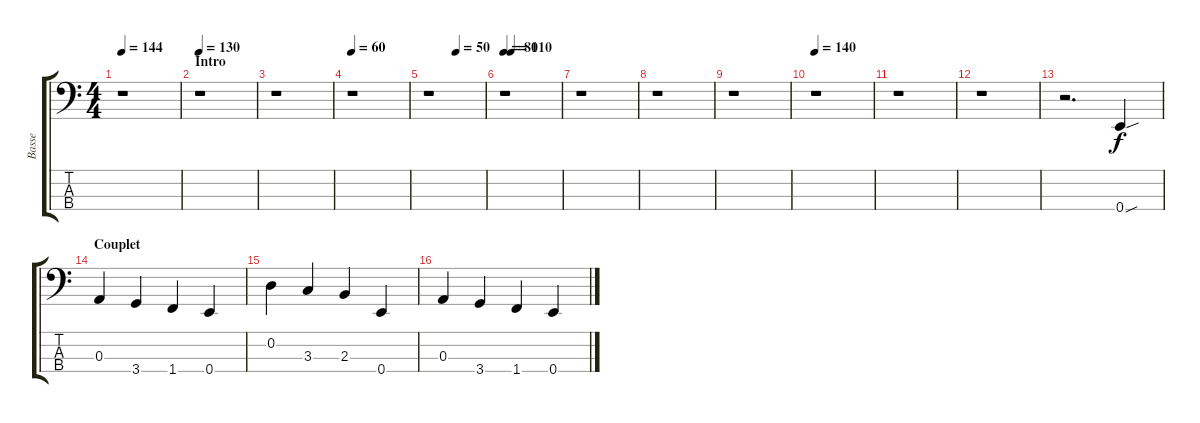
\track ("Basse" "Basse") {instrument electricbassfinger}
\staff {score tabs}
\tuning (G2 D2 A1 E1) {hide}
\ts (4 4)
\tempo 144
\tempo 100
\tempo 144
\clef f4
\ks c
r.1{dy f instrument electricbassfinger} |
\section ("" "Intro")
\tempo 130
r.1 |
r.1 |
\tempo 60
r.1 |
\tempo (50 0.5)
r.1 |
\tempo 80
\tempo (110 0.125)
r.1 |
r.1 |
r.1 |
r.1 |
\tempo 140
r.1 |
r.1 |
r.1 |
r.2{d} 0.4{sou}.4 |
\section ("" "Couplet")
0.3.4 3.4.4 1.4.4 0.4.4 |
0.2.4 3.3.4 2.3.4 0.4.4 |
0.3.4 3.4.4 1.4.4 0.4.4
